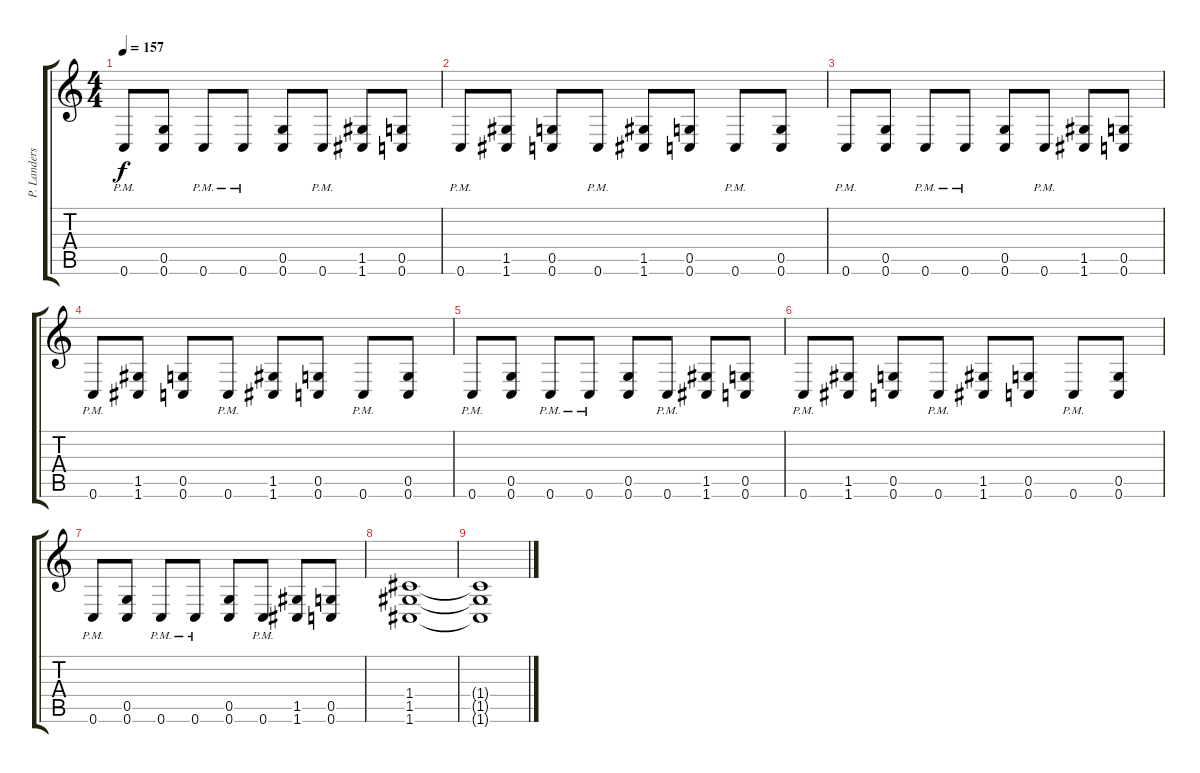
\track ("P. Landers" "P. Landers") {instrument overdrivenguitar}
\staff {score tabs}
\tuning (D4 A3 F3 C3 G2 C2) {hide}
\ts (4 4)
\tempo 157
\clef g2
\ks c
0.6{pm}.8{dy f} (0.5 0.6).8 0.6{pm}.8 0.6{pm}.8 (0.5 0.6).8 0.6{pm}.8 (1.5 1.6).8 (0.5 0.6).8 |
0.6{pm}.8 (1.5 1.6).8 (0.5 0.6).8 0.6{pm}.8 (1.5 1.6).8 (0.5 0.6).8 0.6{pm}.8 (0.5 0.6).8 |
0.6{pm}.8 (0.5 0.6).8 0.6{pm}.8 0.6{pm}.8 (0.5 0.6).8 0.6{pm}.8 (1.5 1.6).8 (0.5 0.6).8 |
0.6{pm}.8 (1.5 1.6).8 (0.5 0.6).8 0.6{pm}.8 (1.5 1.6).8 (0.5 0.6).8 0.6{pm}.8 (0.5 0.6).8 |
0.6{pm}.8 (0.5 0.6).8 0.6{pm}.8 0.6{pm}.8 (0.5 0.6).8 0.6{pm}.8 (1.5 1.6).8 (0.5 0.6).8 |
0.6{pm}.8 (1.5 1.6).8 (0.5 0.6).8 0.6{pm}.8 (1.5 1.6).8 (0.5 0.6).8 0.6{pm}.8 (0.5 0.6).8 |
0.6{pm}.8 (0.5 0.6).8 0.6{pm}.8 0.6{pm}.8 (0.5 0.6).8 0.6{pm}.8 (1.5 1.6).8 (0.5 0.6).8 |
(1.4 1.5 1.6).1 |
(1.4{t} 1.5{t} 1.6{t}).1
